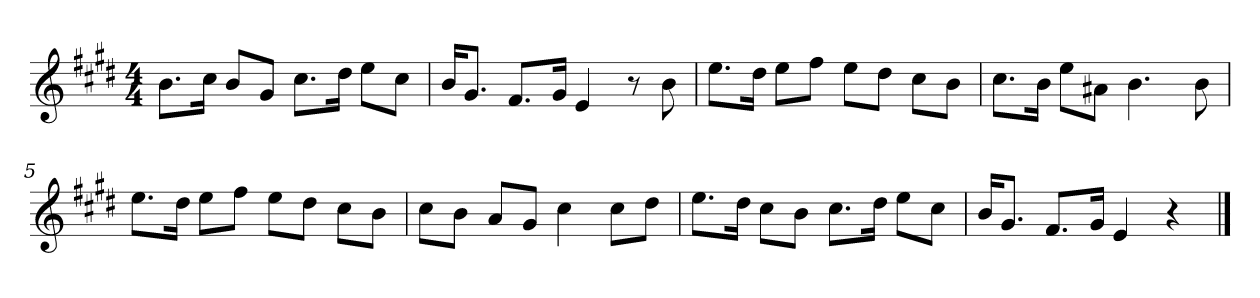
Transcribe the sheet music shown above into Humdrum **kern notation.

**kern
*part1
*staff1
*clefG2
*k[f#c#g#d#]
*E:
*M4/4
=
8.b\L
16cc#\Jk
8b/L
8g#/J
8.cc#\L
16dd#\Jk
8ee\L
8cc#\J
=2
16b/KL
8.g#/J
8.f#/L
16g#/Jk
4e
8r
8b
=3
8.ee\L
16dd#\Jk
8ee\L
8ff#\J
8ee\L
8dd#\J
8cc#\L
8b\J
=4
8.cc#\L
16b\Jk
8ee\L
8a#X\J
4.b
8b
=5
8.ee\L
16dd#\Jk
8ee\L
8ff#\J
8ee\L
8dd#\J
8cc#\L
8b\J
=6
8cc#\L
8b\J
8a/L
8g#/J
4cc#
8cc#\L
8dd#\J
=7
8.ee\L
16dd#\Jk
8cc#\L
8b\J
8.cc#\L
16dd#\Jk
8ee\L
8cc#\J
=8
16b/KL
8.g#/J
8.f#/L
16g#/Jk
4e
4r
==
*-
